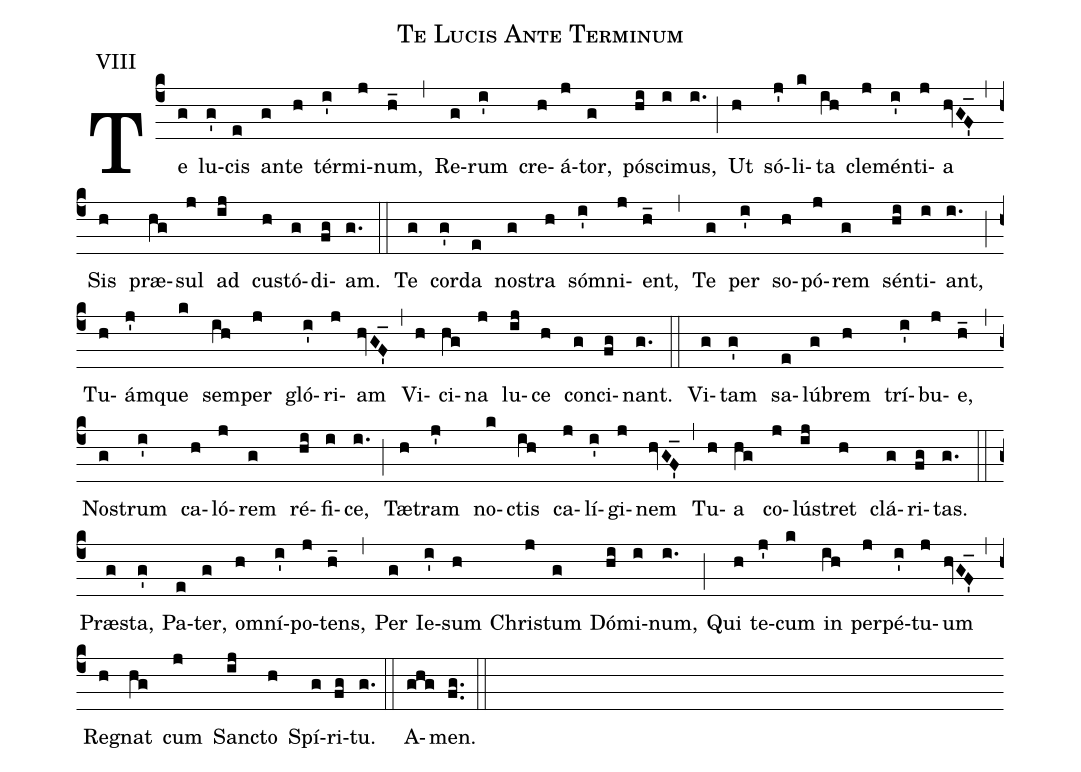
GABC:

name: Te Lucis Ante Terminum;
annotation: VIII;
%%
(c4)
Te(g) lu(g')cis(e) an(g)te(h) tér(i')mi(j)num,(h_) (,)
Re(g)rum(i') cre(h)á(j)tor,(g) pó(hi)sci(i)mus,(i.) (;)
Ut(h) só(j')li(k)ta(ih) cle(j)mén(i')ti(j)a(hvGF'_) (,)
Sis(h) præ(hg)sul(j) ad(ij) cu(h)stó(g)di(fg)am.(g.) (::)

Te(g) cor(g')da(e) nos(g)tra(h) sóm(i')ni(j)ent,(h_) (,)
Te(g) per(i') so(h)pó(j)rem(g) sén(hi)ti(i)ant,(i.) (;)
Tu(h)ám(j')que(k) sem(ih)per(j) gló(i')ri(j)am(hvGF'_) (,)
Vi(h)ci(hg)na(j) lu(ij)ce(h) con(g)ci(fg)nant.(g.) (::)

Vi(g)tam(g') sa(e)lú(g)brem(h) trí(i')bu(j)e,(h_) (,)
Nos(g)trum(i') ca(h)ló(j)rem(g) ré(hi)fi(i)ce,(i.) (;)
Tæ(h)tram(j') no(k)ctis(ih) ca(j)lí(i')gi(j)nem(hvGF'_) (,)
Tu(h)a(hg) co(j)lús(ij)tret(h) clá(g)ri(fg)tas.(g.) (::)

Præ(g)sta,(g') Pa(e)ter,(g) om(h)ní(i')po(j)tens,(h_) (,)
Per(g) Ie(i')sum(h) Chri(j)stum(g) Dó(hi)mi(i)num,(i.) (;)
Qui(h) te(j')cum(k) in(ih) per(j)pé(i')tu(j)um(hvGF'_) (,)
Re(h)gnat(hg) cum(j) San(ij)cto(h) Spí(g)ri(fg)tu.(g.) (::)

A(ghg)men.(fg..) (::)
